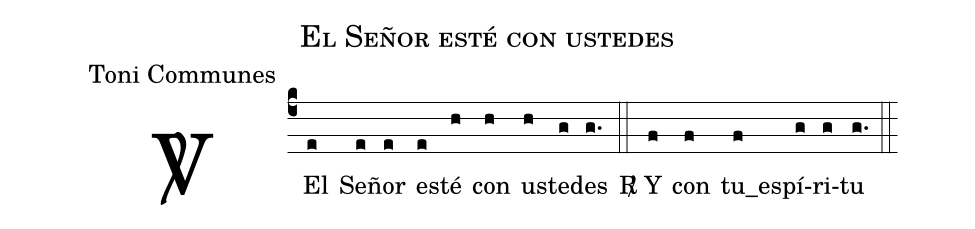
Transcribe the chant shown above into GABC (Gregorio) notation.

name:El Señor esté con ustedes;
office-part:Toni Communes;
%%
(c4)
<sp>V/</sp> El(e) Se(e)ñor(e) es(e)té(h) con(h) us(h)te(g)des(g.) (::)
<sp>R/</sp> Y(f) con(f) tu_es(f)pí(g)ri(g)tu(g.) (::)
